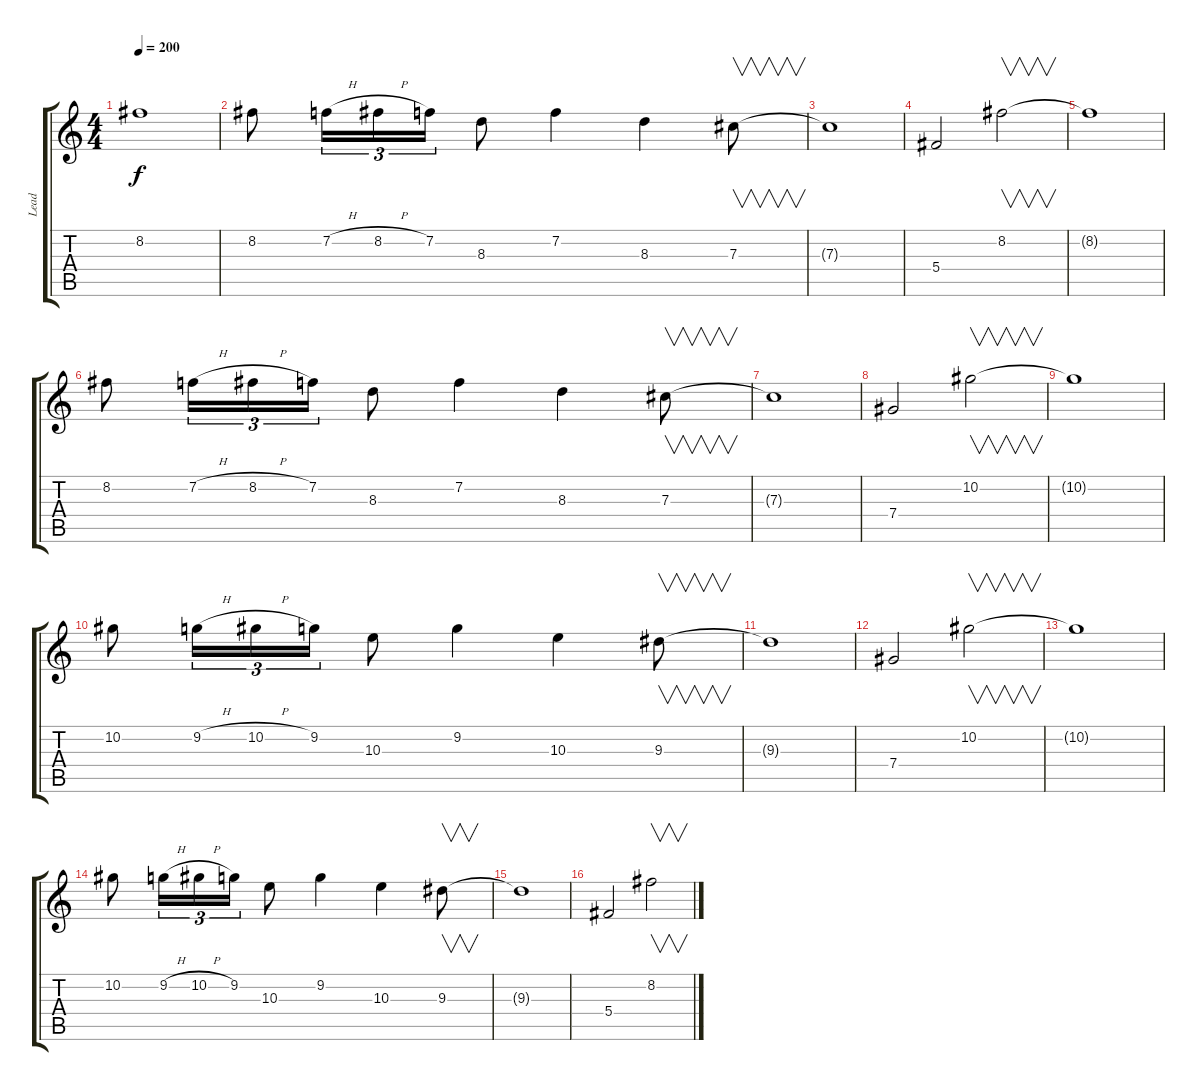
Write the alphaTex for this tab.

\track ("Lead " "Lead ") {instrument overdrivenguitar}
\staff {score tabs}
\tuning (Eb4 Bb3 Gb3 Db3 Ab2 Eb2) {hide}
\ts (4 4)
\tempo 200
\clef g2
\ks c
8.2{t}.1{dy f} |
8.2.8 7.2{h}.16{tu (3 2)} 8.2{h}.16{tu (3 2)} 7.2.16{tu (3 2)} 8.3.8 7.2.4 8.3.4 7.3.8{v} |
7.3{t}.1 |
5.4.2 8.2.2{v} |
8.2{t}.1 |
8.2.8 7.2{h}.16{tu (3 2)} 8.2{h}.16{tu (3 2)} 7.2.16{tu (3 2)} 8.3.8 7.2.4 8.3.4 7.3.8{v} |
7.3{t}.1 |
7.4.2{volume 16} 10.2.2{v} |
10.2{t}.1{volume 15} |
10.2.8{volume 14} 9.2{h}.16{tu (3 2)} 10.2{h}.16{tu (3 2)} 9.2.16{tu (3 2)} 10.3.8 9.2.4 10.3.4 9.3.8{v} |
9.3{t}.1{volume 13} |
7.4.2{volume 12} 10.2.2{v} |
10.2{t}.1{volume 11} |
10.2.8{volume 10} 9.2{h}.16{tu (3 2)} 10.2{h}.16{tu (3 2)} 9.2.16{tu (3 2)} 10.3.8 9.2.4 10.3.4 9.3.8{v} |
9.3{t}.1{volume 9} |
5.4.2{volume 8} 8.2.2{v}
